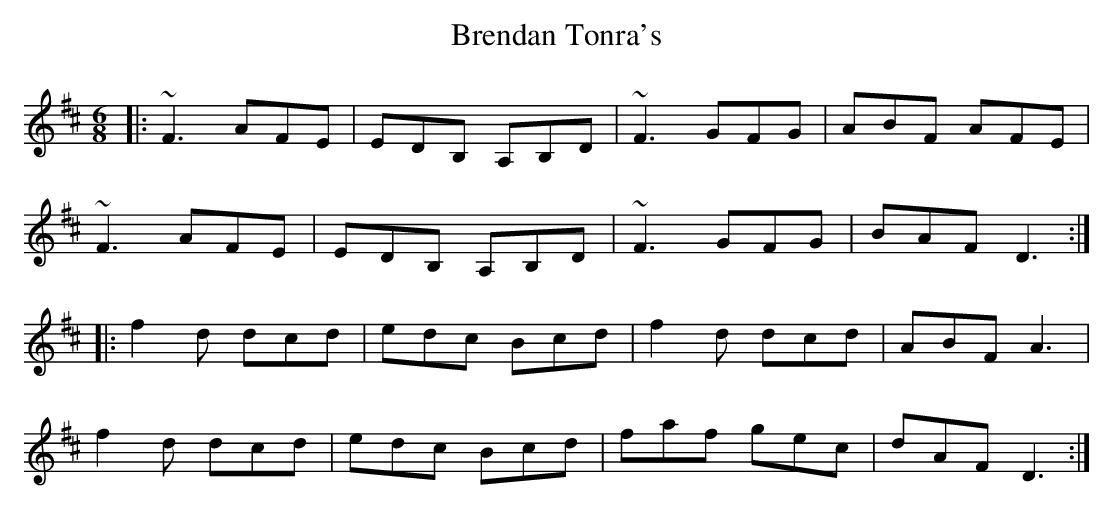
X:1
T:Brendan Tonra's
M:6/8
K:D
|: ~F3 AFE|EDB, A,B,D|~F3 GFG|ABF AFE|
~F3 AFE|EDB, A,B,D|~F3 GFG | BAF D3 :|
|: f2d dcd | edc Bcd | f2d dcd|ABF A3|
f2d dcd|edc Bcd | faf gec | dAF D3 :|
